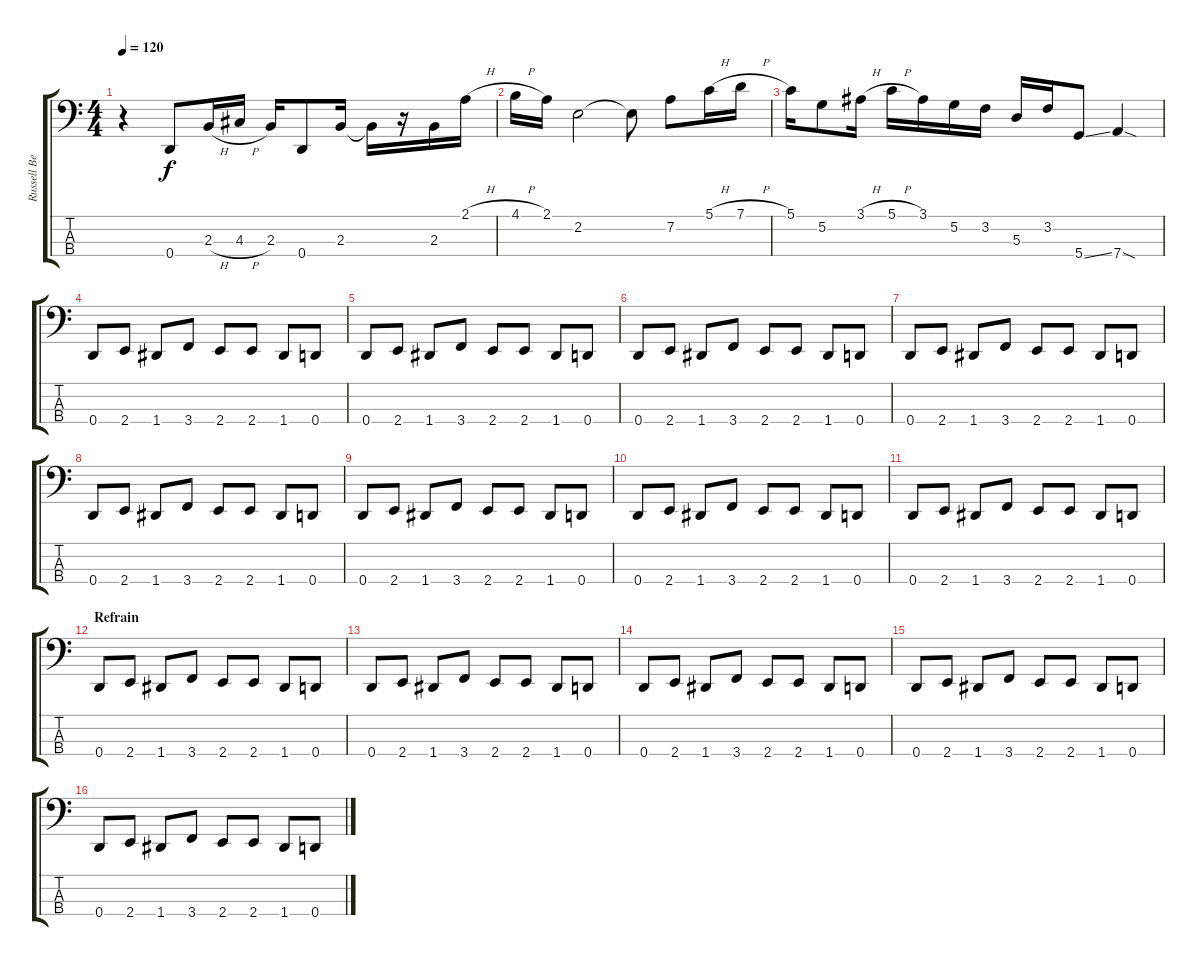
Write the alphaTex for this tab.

\track ("Russell Bergquist" "Russell Be") {instrument electricbasspick}
\staff {score tabs}
\tuning (G2 D2 A1 D1) {hide}
\ts (4 4)
\tempo 120
\clef f4
\ks c
r.4{dy f instrument electricbasspick} 0.4.8 2.3{h}.16 4.3{h}.16 2.3.16 0.4.8 2.3.16 2.3{t}.16 r.16 2.3.16 2.1{h}.16 |
4.1{h}.16 2.1.16 2.2.2 2.2{t}.8 7.2.8 5.1{h}.16 7.1{h}.16 |
5.1.16 5.2.8 3.1{h}.16 5.1{h}.16 3.1.16 5.2.16 3.2.16 5.3.16 3.2.16 5.4{ss}.8 7.4{sod}.4 |
0.4.8 2.4.8 1.4.8 3.4.8 2.4.8 2.4.8 1.4.8 0.4.8 |
0.4.8 2.4.8 1.4.8 3.4.8 2.4.8 2.4.8 1.4.8 0.4.8 |
0.4.8 2.4.8 1.4.8 3.4.8 2.4.8 2.4.8 1.4.8 0.4.8 |
0.4.8 2.4.8 1.4.8 3.4.8 2.4.8 2.4.8 1.4.8 0.4.8 |
0.4.8 2.4.8 1.4.8 3.4.8 2.4.8 2.4.8 1.4.8 0.4.8 |
0.4.8 2.4.8 1.4.8 3.4.8 2.4.8 2.4.8 1.4.8 0.4.8 |
0.4.8 2.4.8 1.4.8 3.4.8 2.4.8 2.4.8 1.4.8 0.4.8 |
0.4.8 2.4.8 1.4.8 3.4.8 2.4.8 2.4.8 1.4.8 0.4.8 |
\section ("" "Refrain")
0.4.8 2.4.8 1.4.8 3.4.8 2.4.8 2.4.8 1.4.8 0.4.8 |
0.4.8 2.4.8 1.4.8 3.4.8 2.4.8 2.4.8 1.4.8 0.4.8 |
0.4.8 2.4.8 1.4.8 3.4.8 2.4.8 2.4.8 1.4.8 0.4.8 |
0.4.8 2.4.8 1.4.8 3.4.8 2.4.8 2.4.8 1.4.8 0.4.8 |
0.4.8 2.4.8 1.4.8 3.4.8 2.4.8 2.4.8 1.4.8 0.4.8
